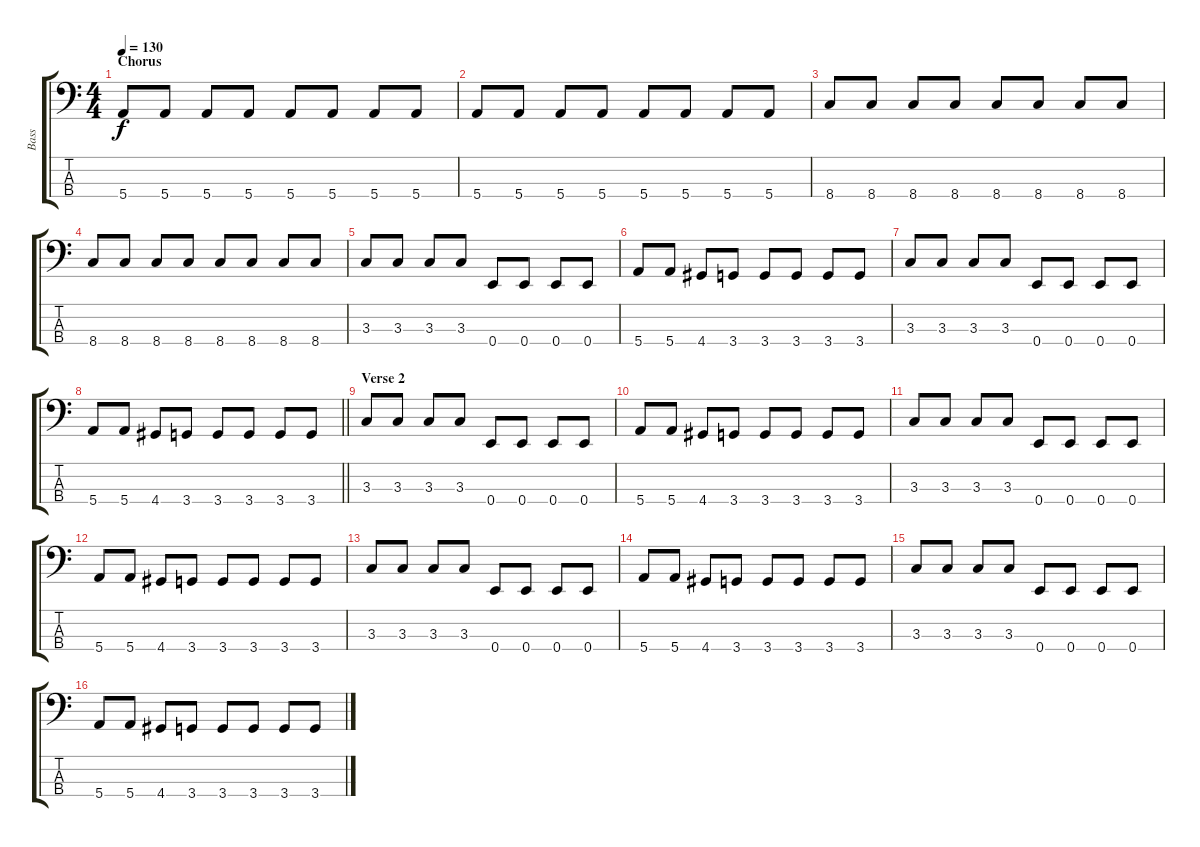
\track ("Bass" "Bass") {instrument electricbasspick}
\staff {score tabs}
\tuning (G2 D2 A1 E1) {hide}
\ts (4 4)
\section ("" "Chorus")
\tempo 130
\clef f4
\ks c
5.4.8{dy f} 5.4.8 5.4.8 5.4.8 5.4.8 5.4.8 5.4.8 5.4.8 |
5.4.8 5.4.8 5.4.8 5.4.8 5.4.8 5.4.8 5.4.8 5.4.8 |
8.4.8 8.4.8 8.4.8 8.4.8 8.4.8 8.4.8 8.4.8 8.4.8 |
8.4.8 8.4.8 8.4.8 8.4.8 8.4.8 8.4.8 8.4.8 8.4.8 |
3.3.8 3.3.8 3.3.8 3.3.8 0.4.8 0.4.8 0.4.8 0.4.8 |
5.4.8 5.4.8 4.4.8 3.4.8 3.4.8 3.4.8 3.4.8 3.4.8 |
3.3.8 3.3.8 3.3.8 3.3.8 0.4.8 0.4.8 0.4.8 0.4.8 |
\barLineRight lightlight
5.4.8 5.4.8 4.4.8 3.4.8 3.4.8 3.4.8 3.4.8 3.4.8 |
\section ("" "Verse 2")
3.3.8 3.3.8 3.3.8 3.3.8 0.4.8 0.4.8 0.4.8 0.4.8 |
5.4.8 5.4.8 4.4.8 3.4.8 3.4.8 3.4.8 3.4.8 3.4.8 |
3.3.8 3.3.8 3.3.8 3.3.8 0.4.8 0.4.8 0.4.8 0.4.8 |
5.4.8 5.4.8 4.4.8 3.4.8 3.4.8 3.4.8 3.4.8 3.4.8 |
3.3.8 3.3.8 3.3.8 3.3.8 0.4.8 0.4.8 0.4.8 0.4.8 |
5.4.8 5.4.8 4.4.8 3.4.8 3.4.8 3.4.8 3.4.8 3.4.8 |
3.3.8 3.3.8 3.3.8 3.3.8 0.4.8 0.4.8 0.4.8 0.4.8 |
5.4.8 5.4.8 4.4.8 3.4.8 3.4.8 3.4.8 3.4.8 3.4.8
